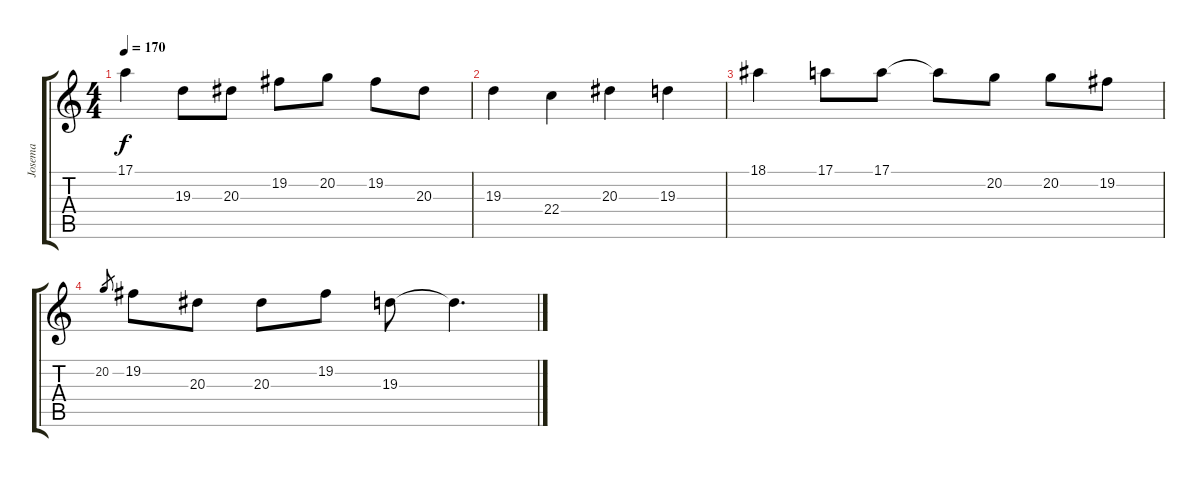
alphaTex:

\track ("Josema" "Josema") {instrument flute}
\staff {score tabs}
\tuning (E4 B3 G3 D3 A2 E2) {hide}
\ts (4 4)
\tempo 170
\clef g2
\ks c
17.1{t}.4{dy f} 19.3.8 20.3.8 19.2.8 20.2.8 19.2.8 20.3.8 |
19.3.4 22.4.4 20.3.4 19.3.4 |
18.1.4 17.1.8 17.1.8 17.1{t}.8 20.2.8 20.2.8 19.2.8 |
20.2.8{gr} 19.2.8 20.3.8 20.3.8 19.2.8 19.3.8 19.3{t}.4{d}
